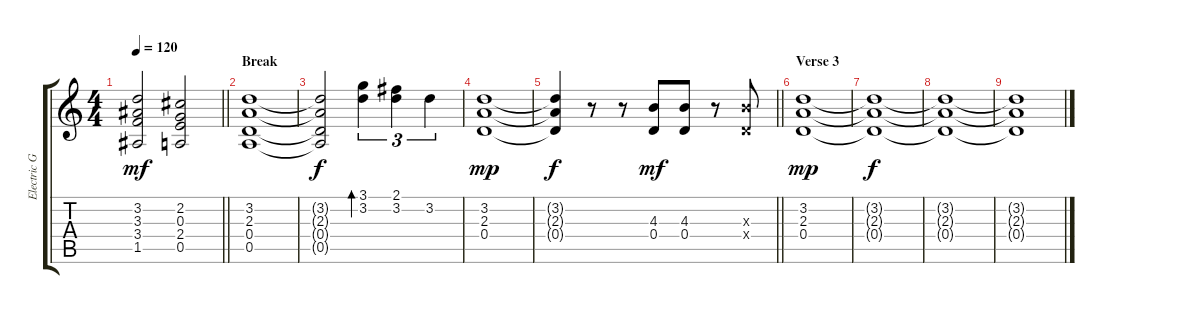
\track ("Electric Guitar 1" "Electric G") {instrument distortionguitar}
\staff {score tabs}
\tuning (E4 B3 G3 D3 A2 E2) {hide}
\ts (4 4)
\tempo 120
\clef g2
\barLineRight lightlight
\ks c
(3.2 3.3 3.4 1.5).2{dy mf} (2.2 0.3 2.4 0.5).2 |
\section ("" "Break")
(3.2 2.3 0.4 0.5).1 |
(3.2{t} 2.3{t} 0.4{t} 0.5{t}).2{dy f} (3.1 3.2).4{tu (3 2) bd 480} (2.1 3.2).4{tu (3 2)} 3.2.4{tu (3 2)} |
(3.2 2.3 0.4).1{dy mp} |
\barLineRight lightlight
(3.2{t} 2.3{t} 0.4{t}).4{dy f} r.8 r.8 (4.3 0.4).8{dy mf} (4.3 0.4).8 r.8 (4.3{x} 0.4{x}).8 |
\section ("" "Verse 3")
(3.2 2.3 0.4).1{dy mp volume 0} |
(3.2{t} 2.3{t} 0.4{t}).1{dy f} |
(3.2{t} 2.3{t} 0.4{t}).1 |
(3.2{t} 2.3{t} 0.4{t}).1
